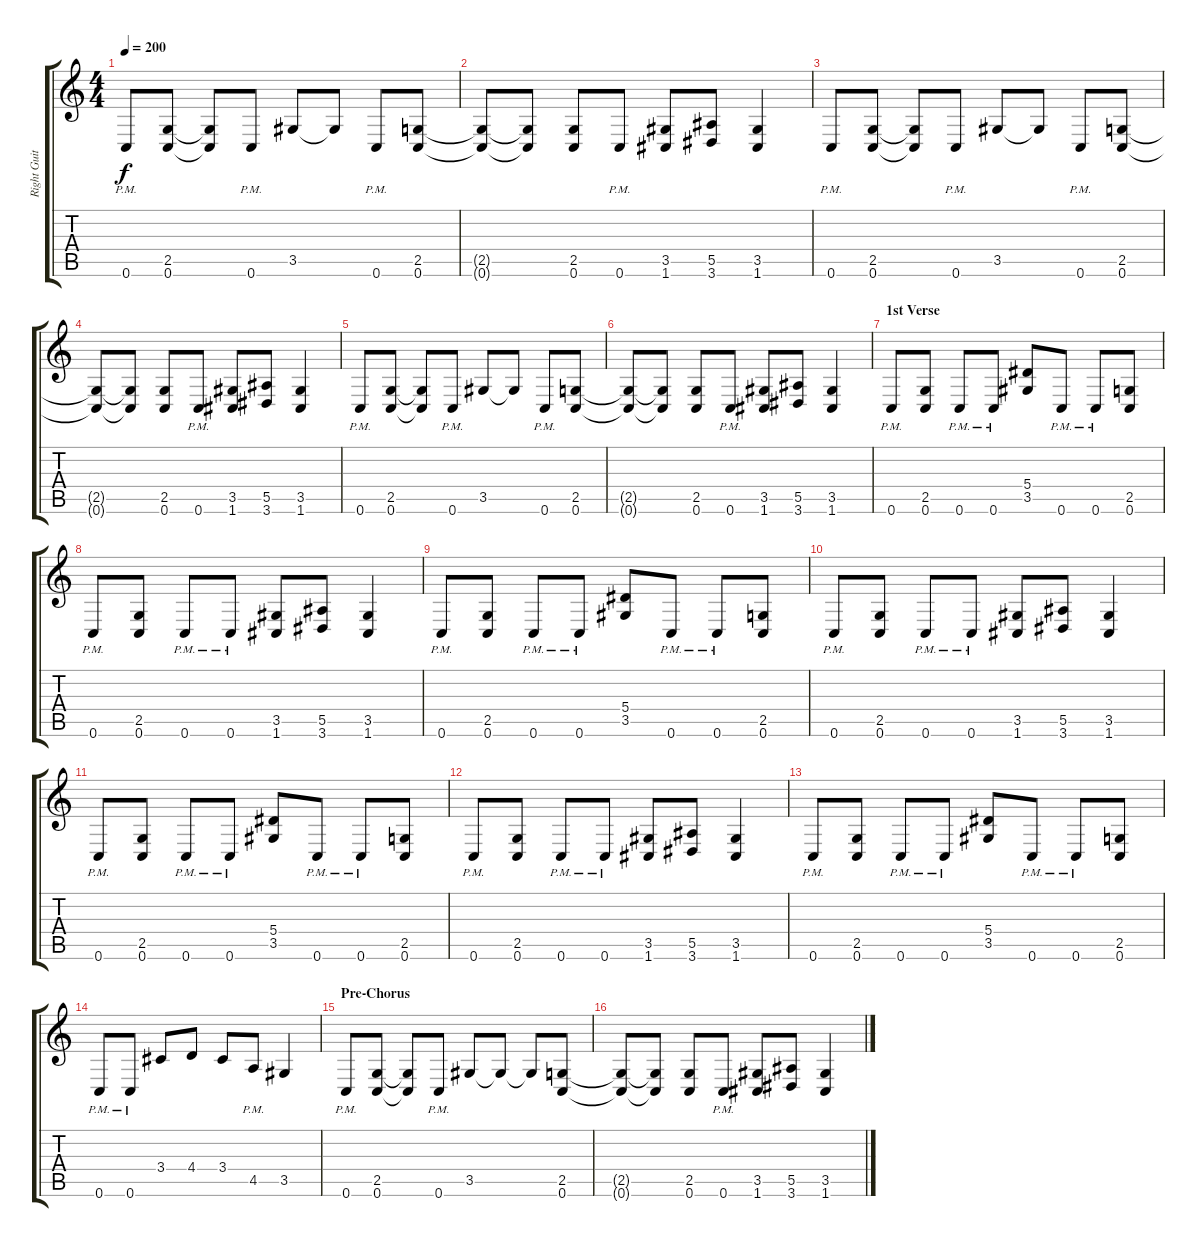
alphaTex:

\track ("Right Guitar" "Right Guit") {instrument distortionguitar}
\staff {score tabs}
\tuning (C4 G3 Eb3 Bb2 F2 C2) {hide}
\ts (4 4)
\tempo 200
\clef g2
\ks c
0.6{pm}.8{dy f} (2.5 0.6).8 (2.5{t} 0.6{t}).8 0.6{pm}.8 3.5.8 3.5{t}.8 0.6{pm}.8 (2.5 0.6).8 |
(2.5{t} 0.6{t}).8 (2.5{t} 0.6{t}).8 (2.5 0.6).8 0.6{pm}.8 (3.5 1.6).8 (5.5 3.6).8 (3.5 1.6).4 |
0.6{pm}.8 (2.5 0.6).8 (2.5{t} 0.6{t}).8 0.6{pm}.8 3.5.8 3.5{t}.8 0.6{pm}.8 (2.5 0.6).8 |
(2.5{t} 0.6{t}).8 (2.5{t} 0.6{t}).8 (2.5 0.6).8 0.6{pm}.8 (3.5 1.6).8 (5.5 3.6).8 (3.5 1.6).4 |
0.6{pm}.8 (2.5 0.6).8 (2.5{t} 0.6{t}).8 0.6{pm}.8 3.5.8 3.5{t}.8 0.6{pm}.8 (2.5 0.6).8 |
(2.5{t} 0.6{t}).8 (2.5{t} 0.6{t}).8 (2.5 0.6).8 0.6{pm}.8 (3.5 1.6).8 (5.5 3.6).8 (3.5 1.6).4 |
\section ("" "1st Verse")
0.6{pm}.8 (2.5 0.6).8 0.6{pm}.8 0.6{pm}.8 (5.4 3.5).8 0.6{pm}.8 0.6{pm}.8 (2.5 0.6).8 |
0.6{pm}.8 (2.5 0.6).8 0.6{pm}.8 0.6{pm}.8 (3.5 1.6).8 (5.5 3.6).8 (3.5 1.6).4 |
0.6{pm}.8 (2.5 0.6).8 0.6{pm}.8 0.6{pm}.8 (5.4 3.5).8 0.6{pm}.8 0.6{pm}.8 (2.5 0.6).8 |
0.6{pm}.8 (2.5 0.6).8 0.6{pm}.8 0.6{pm}.8 (3.5 1.6).8 (5.5 3.6).8 (3.5 1.6).4 |
0.6{pm}.8 (2.5 0.6).8 0.6{pm}.8 0.6{pm}.8 (5.4 3.5).8 0.6{pm}.8 0.6{pm}.8 (2.5 0.6).8 |
0.6{pm}.8 (2.5 0.6).8 0.6{pm}.8 0.6{pm}.8 (3.5 1.6).8 (5.5 3.6).8 (3.5 1.6).4 |
0.6{pm}.8 (2.5 0.6).8 0.6{pm}.8 0.6{pm}.8 (5.4 3.5).8 0.6{pm}.8 0.6{pm}.8 (2.5 0.6).8 |
0.6{pm}.8 0.6{pm}.8 3.4.8 4.4.8 3.4.8 4.5{pm}.8 3.5.4 |
\section ("" "Pre-Chorus")
0.6{pm}.8 (2.5 0.6).8 (2.5{t} 0.6{t}).8 0.6{pm}.8 3.5.8 3.5{t}.8 3.5{t}.8 (2.5 0.6).8 |
(2.5{t} 0.6{t}).8 (2.5{t} 0.6{t}).8 (2.5 0.6).8 0.6{pm}.8 (3.5 1.6).8 (5.5 3.6).8 (3.5 1.6).4
